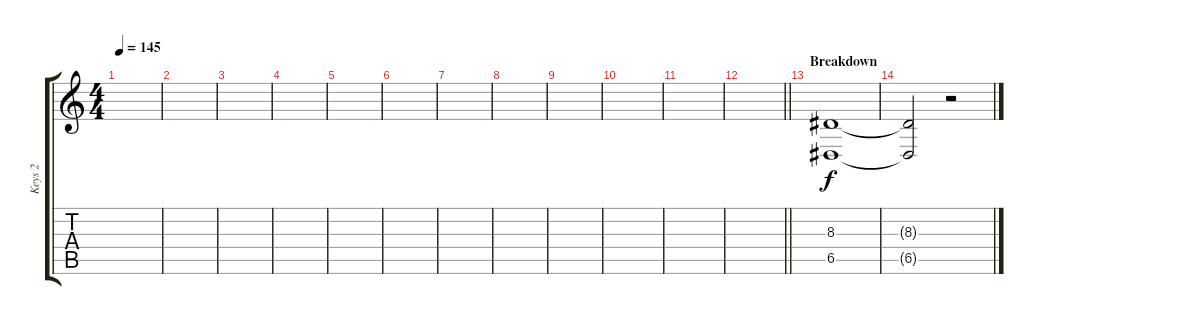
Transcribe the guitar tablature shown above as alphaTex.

\track ("Keys 2" "Keys 2") {instrument stringensemble1}
\staff {score tabs}
\tuning (E4 B3 G3 D3 A2 D2) {hide}
\ts (4 4)
\tempo 145
\clef g2
\ks c
|
|
|
|
|
|
|
|
|
|
|
\barLineRight lightlight
|
\section ("" "Breakdown")
(8.3 6.5).1 |
(8.3{t} 6.5{t}).2 r.2
